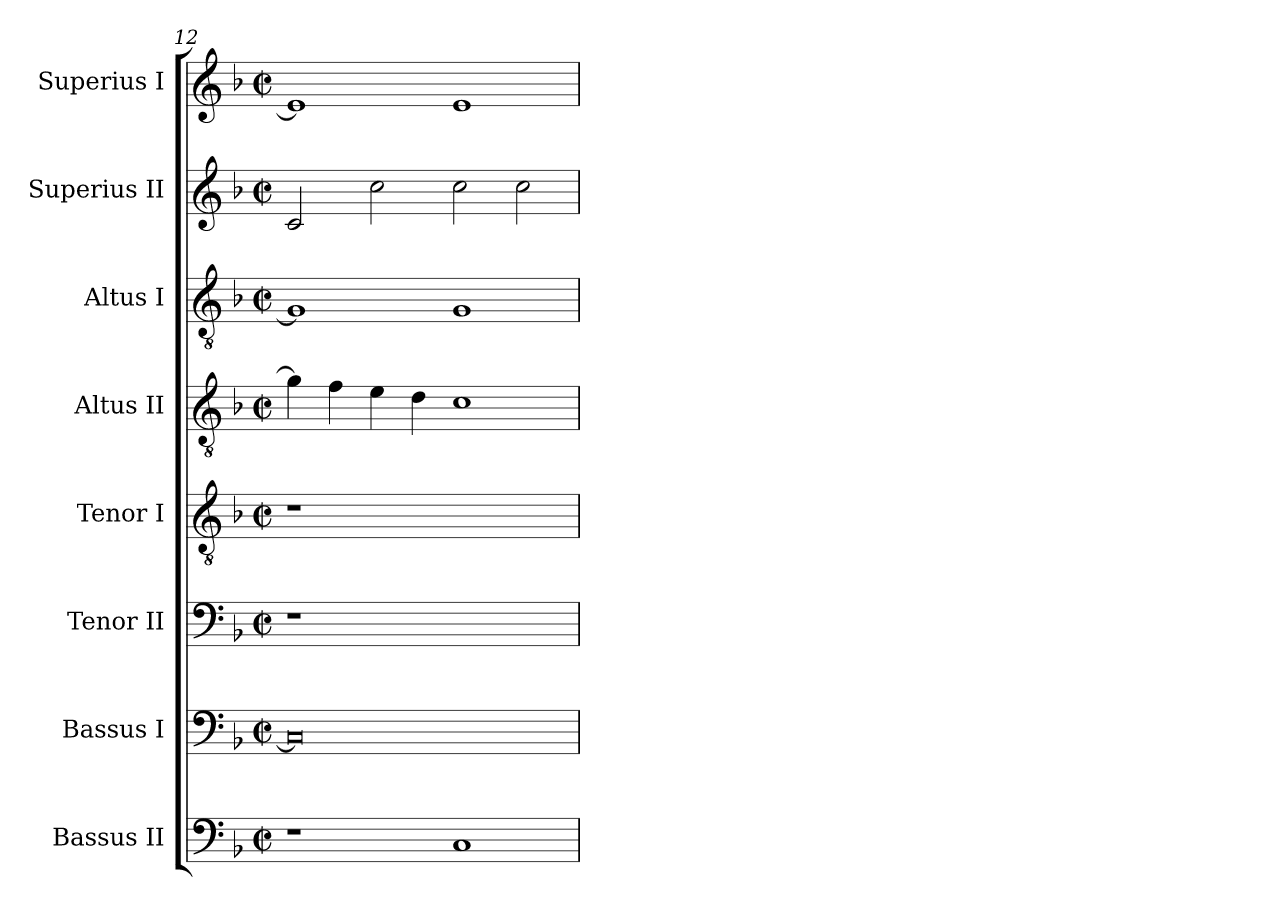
**kern	**kern	**kern	**kern	**kern	**kern	**kern	**kern
*part8	*part7	*part6	*part5	*part4	*part3	*part2	*part1
*staff8	*staff7	*staff6	*staff5	*staff4	*staff3	*staff2	*staff1
*I"Bassus II	*I"Bassus I	*I"Tenor II	*I"Tenor I	*I"Altus II	*I"Altus I	*I"Superius II	*I"Superius I
*I'B. II	*I'B. I	*I'T. II	*I'T. I	*I'A. II	*I'A. I	*I'S. II	*I'S. I
*clefF4	*clefF4	*clefF4	*clefGv2	*clefGv2	*clefGv2	*clefG2	*clefG2
*	*	*	*ITrd7c12	*ITrd7c12	*ITrd7c12	*	*
*k[b-]	*k[b-]	*k[b-]	*k[b-]	*k[b-]	*k[b-]	*k[b-]	*k[b-]
*F:	*F:	*F:	*F:	*F:	*F:	*F:	*F:
*M2/2	*M2/2	*M2/2	*M2/2	*M2/2	*M2/2	*M2/2	*M2/2
*met(c|)	*met(c|)	*met(c|)	*met(c|)	*met(c|)	*met(c|)	*met(c|)	*met(c|)
=12	=12	=12	=12	=12	=12	=12	=12
!	!	!LO:N:vis=1	!LO:N:vis=1	!	!	!	!
1r	0Ci]	1r	1r	4Gi\]	1GGi]	2ci/	1ei]
.	.	.	.	4Fi\	.	.	.
.	.	.	.	4Ei\	.	2cci\	.
.	.	.	.	4Di\	.	.	.
1Ci	.	1ryy	1ryy	1Ci	1GGi	2cci\	1ei
.	.	.	.	.	.	2cci\	.
=	=	=	=	=	=	=	=
*-	*-	*-	*-	*-	*-	*-	*-
